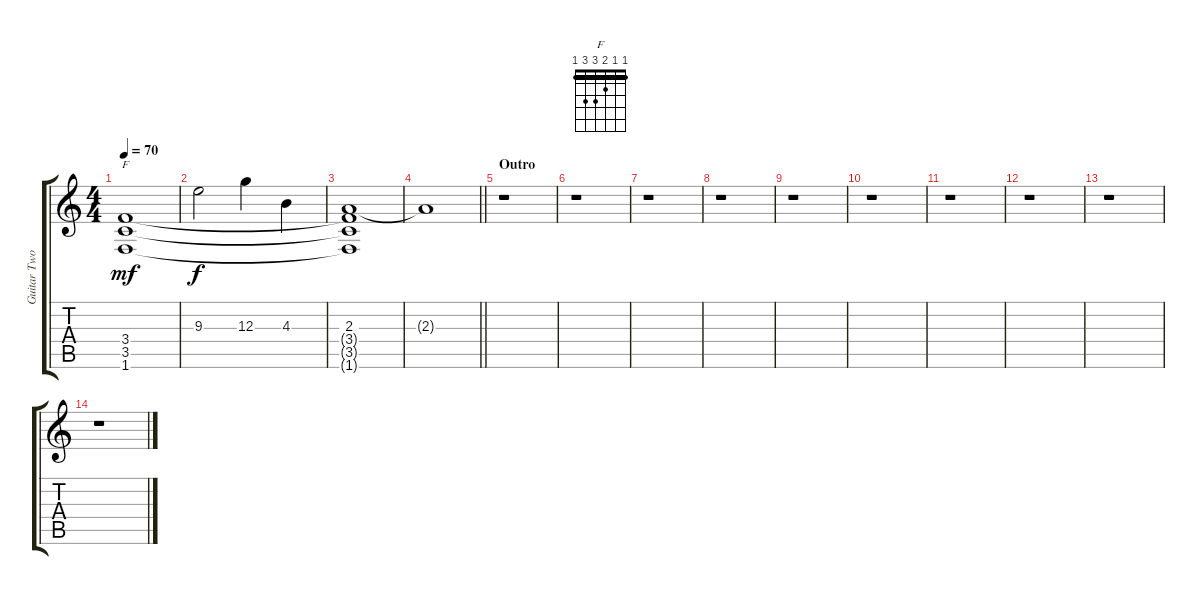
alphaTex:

\track ("Guitar Two" "Guitar Two") {instrument distortionguitar}
\staff {score tabs}
\tuning (E4 B3 G3 D3 A2 E2) {hide}
\chord ("F" 1 1 2 3 3 1) {barre 1}
\ts (4 4)
\tempo 70
\clef g2
\ks c
(3.4 3.5 1.6).1{ch "F" dy mf} |
9.3.2{dy f} 12.3.4 4.3.4 |
(2.3 3.4{t} 3.5{t} 1.6{t}).1{volume 4} |
\barLineRight lightlight
2.3{t}.1 |
\section ("" "Outro")
r.1 |
r.1 |
r.1 |
r.1 |
r.1 |
r.1 |
r.1 |
r.1 |
r.1 |
r.1
